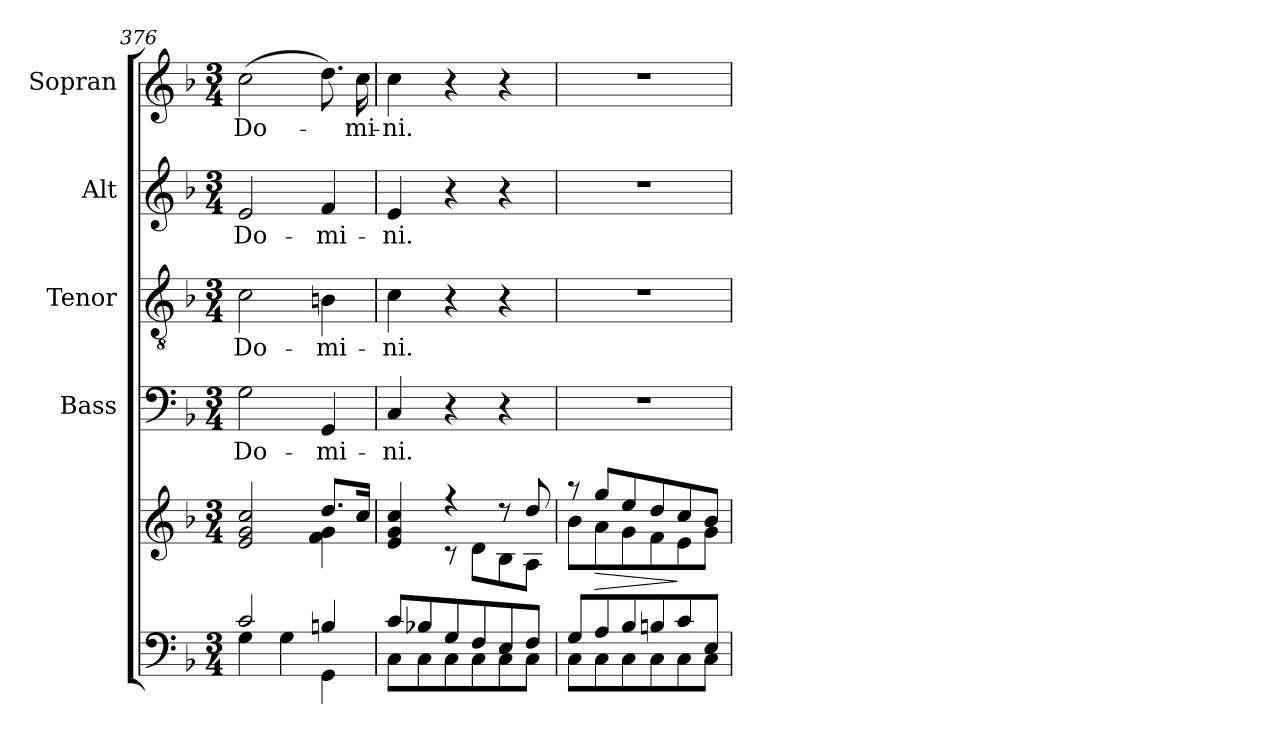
**kern	**kern	**dynam	**kern	**text	**kern	**text	**kern	**text	**kern	**text
*part5	*part5	*part5	*part4	*part4	*part3	*part3	*part2	*part2	*part1	*part1
*staff6	*staff5	*staff5/6	*staff4	*staff4	*staff3	*staff3	*staff2	*staff2	*staff1	*staff1
*	*	*	*I"Bass	*	*I"Tenor	*	*I"Alt	*	*I"Sopran	*
*	*	*	*I'B.	*	*I'T.	*	*I'A.	*	*I'S.	*
!!LO:PB:g=z
*clefF4	*clefG2	*	*clefF4	*	*clefGv2	*	*clefG2	*	*clefG2	*
*k[b-]	*k[b-]	*	*k[b-]	*	*k[b-]	*	*k[b-]	*	*k[b-]	*
*F:	*F:	*	*F:	*	*F:	*	*F:	*	*F:	*
*M3/4	*M3/4	*	*M3/4	*	*M3/4	*	*M3/4	*	*M3/4	*
=376	=376	=376	=376	=376	=376	=376	=376	=376	=376	=376
*^	*^	*	*	*	*	*	*	*	*	*
!	!	!	!	!	!	!LO:LY:b	!	!LO:LY:b	!	!LO:LY:b	!	!LO:LY:b
2c/	4G\	2e/ 2g/ 2cc/	2ryy	.	2G\	Do-	2c\	Do-	2e/	Do-	(>2cc\	Do-
.	4G\	.	.	.	.	.	.	.	.	.	.	.
!	!	!	!	!	!	!LO:LY:b	!	!LO:LY:b	!	!LO:LY:b	!	!
4Bn/	4GG\	8.dd/L	4f\ 4g\	.	4GG/	-mi-	4Bn\	-mi-	4f/	-mi-	8.dd\)	.
!	!	!	!	!	!	!	!	!	!	!	!	!LO:LY:b
.	.	16cc/Jk	.	.	.	.	.	.	.	.	16cc\	-mi-
=377	=377	=377	=377	=377	=377	=377	=377	=377	=377	=377	=377	=377
!	!	!	!	!	!	!LO:LY:b	!	!LO:LY:b	!	!LO:LY:b	!	!LO:LY:b
8c/L	8C\L	4e/ 4g/ 4cc/	4ryy	.	4C/	-ni.	4c\	-ni.	4e/	-ni.	4cc\	-ni.
8B-X/	8C\	.	.	.	.	.	.	.	.	.	.	.
8G/	8C\	4ree	8rc	.	4r	.	4r	.	4r	.	4r	.
8F/	8C\	.	8d\L	.	.	.	.	.	.	.	.	.
8E/	8C\	8rdd	8B-\	.	4r	.	4r	.	4r	.	4r	.
8F/J	8C\J	8dd/	8A\J	.	.	.	.	.	.	.	.	.
=378	=378	=378	=378	=378	=378	=378	=378	=378	=378	=378	=378	=378
8G/L	8C\L	8raa	8b-\L	.	2.r	.	2.r	.	2.r	.	2.r	.
!	!	!	!	!LO:HP:b	!	!	!	!	!	!	!	!
8A/	8C\	8gg/L	8a\	>	.	.	.	.	.	.	.	.
8B-/	8C\	8ee/	8g\	.	.	.	.	.	.	.	.	.
8Bn/	8C\	8dd/	8f\	.	.	.	.	.	.	.	.	.
8c/	8C\	8cc/	8e\	]	.	.	.	.	.	.	.	.
8E/J	8C\J	8b-/J	8g\J	.	.	.	.	.	.	.	.	.
*v	*v	*	*	*	*	*	*	*	*	*	*	*
*	*v	*v	*	*	*	*	*	*	*	*	*
=	=	=	=	=	=	=	=	=	=	=
*-	*-	*-	*-	*-	*-	*-	*-	*-	*-	*-
